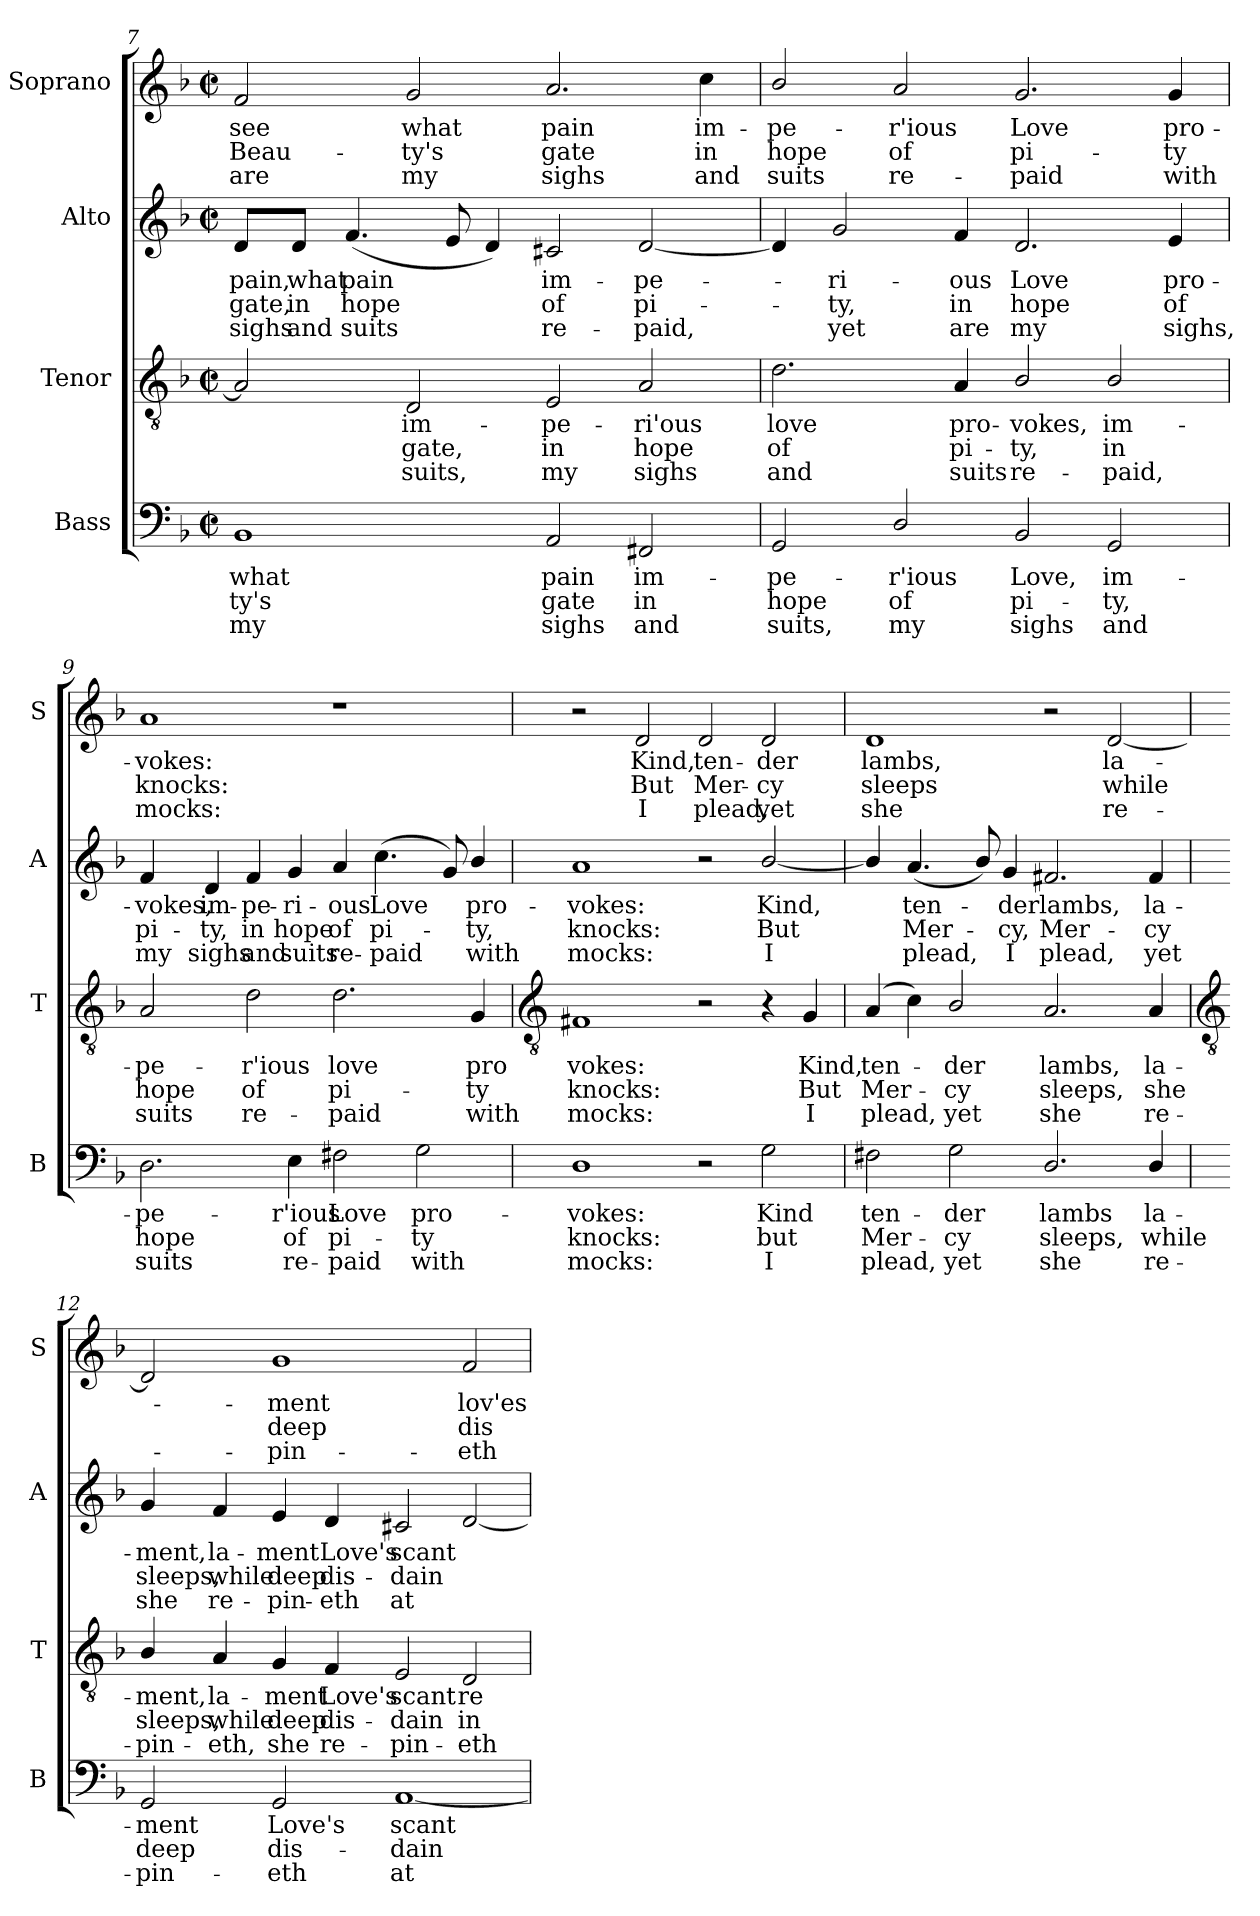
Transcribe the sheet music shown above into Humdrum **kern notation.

**kern	**text	**text	**text	**kern	**text	**text	**text	**kern	**text	**text	**text	**kern	**text	**text	**text
*part4	*part4	*part4	*part4	*part3	*part3	*part3	*part3	*part2	*part2	*part2	*part2	*part1	*part1	*part1	*part1
*staff4	*staff4	*staff4	*staff4	*staff3	*staff3	*staff3	*staff3	*staff2	*staff2	*staff2	*staff2	*staff1	*staff1	*staff1	*staff1
*I"Bass	*	*	*	*I"Tenor	*	*	*	*I"Alto	*	*	*	*I"Soprano	*	*	*
*I'B	*	*	*	*I'T	*	*	*	*I'A	*	*	*	*I'S	*	*	*
!!LO:LB:g=z
*clefF4	*	*	*	*clefGv2	*	*	*	*clefG2	*	*	*	*clefG2	*	*	*
*k[b-]	*	*	*	*k[b-]	*	*	*	*k[b-]	*	*	*	*k[b-]	*	*	*
*F:	*	*	*	*F:	*	*	*	*F:	*	*	*	*F:	*	*	*
*M4/2	*	*	*	*M4/2	*	*	*	*M4/2	*	*	*	*M4/2	*	*	*
*met(c|)	*	*	*	*met(c|)	*	*	*	*met(c|)	*	*	*	*met(c|)	*	*	*
=7	=7	=7	=7	=7	=7	=7	=7	=7	=7	=7	=7	=7	=7	=7	=7
!	!LO:LY:b	!LO:LY:b	!LO:LY:b	!	!	!	!	!	!LO:LY:b	!LO:LY:b	!LO:LY:b	!	!LO:LY:b	!LO:LY:b	!LO:LY:b
1BB-	what	ty's	my	2A]	.	.	.	8d/L	pain,	gate,	sighs	2f	see	Beau-	-are
!	!	!	!	!	!	!	!	!	!LO:LY:b	!LO:LY:b	!LO:LY:b	!	!	!	!
.	.	.	.	.	.	.	.	8d/J	what	in	and	.	.	.	.
!	!	!	!	!	!	!	!	!	!LO:LY:b	!LO:LY:b	!LO:LY:b	!	!	!	!
.	.	.	.	.	.	.	.	(<4.f	pain	hope	suits	.	.	.	.
!	!	!	!	!	!LO:LY:b	!LO:LY:b	!LO:LY:b	!	!	!	!	!	!LO:LY:b	!LO:LY:b	!LO:LY:b
.	.	.	.	2D	im-	-gate,	suits,	.	.	.	.	2g	what	ty's	my
.	.	.	.	.	.	.	.	8e	.	.	.	.	.	.	.
.	.	.	.	.	.	.	.	4d)	.	.	.	.	.	.	.
!	!LO:LY:b	!LO:LY:b	!LO:LY:b	!	!LO:LY:b	!LO:LY:b	!LO:LY:b	!	!LO:LY:b	!LO:LY:b	!LO:LY:b	!	!LO:LY:b	!LO:LY:b	!LO:LY:b
2AA	pain	gate	sighs	2E	pe-	-in	my	2c#X	im-	-of	re-	2.a	pain	gate	sighs
!	!LO:LY:b	!LO:LY:b	!LO:LY:b	!	!LO:LY:b	!LO:LY:b	!LO:LY:b	!	!LO:LY:b	!LO:LY:b	!LO:LY:b	!	!	!	!
2FF#X	im-	-in	and	2A	ri'ous	hope	sighs	[2d	-pe-	pi-	paid,	.	.	.	.
!	!	!	!	!	!	!	!	!	!	!	!	!	!LO:LY:b	!LO:LY:b	!LO:LY:b
.	.	.	.	.	.	.	.	.	.	.	.	4cc	im-	-in	and
=8	=8	=8	=8	=8	=8	=8	=8	=8	=8	=8	=8	=8	=8	=8	=8
!	!LO:LY:b	!LO:LY:b	!LO:LY:b	!	!LO:LY:b	!LO:LY:b	!LO:LY:b	!	!	!	!	!	!LO:LY:b	!LO:LY:b	!LO:LY:b
2GG	pe-	-hope	suits,	2.d	love	of	and	4d]	.	.	.	2b-/	pe-	-hope	suits
!	!	!	!	!	!	!	!	!	!LO:LY:b	!LO:LY:b	!LO:LY:b	!	!	!	!
.	.	.	.	.	.	.	.	2g	ri-	-ty,	yet	.	.	.	.
!	!LO:LY:b	!LO:LY:b	!LO:LY:b	!	!	!	!	!	!	!	!	!	!LO:LY:b	!LO:LY:b	!LO:LY:b
2D/	r'ious	of	my	.	.	.	.	.	.	.	.	2a	r'ious	of	re-
!	!	!	!	!	!LO:LY:b	!LO:LY:b	!LO:LY:b	!	!LO:LY:b	!LO:LY:b	!LO:LY:b	!	!	!	!
.	.	.	.	4A	pro-	-pi-	-suits	4f	ous	in	are	.	.	.	.
!	!LO:LY:b	!LO:LY:b	!LO:LY:b	!	!LO:LY:b	!LO:LY:b	!LO:LY:b	!	!LO:LY:b	!LO:LY:b	!LO:LY:b	!	!LO:LY:b	!LO:LY:b	!LO:LY:b
2BB-	Love,	pi-	-sighs	2B-/	vokes,	ty,	re-	2.d	Love	hope	my	2.g	-Love	pi-	-paid
!	!LO:LY:b	!LO:LY:b	!LO:LY:b	!	!LO:LY:b	!LO:LY:b	!LO:LY:b	!	!	!	!	!	!	!	!
2GG	im-	-ty,	and	2B-/	-im-	-in	paid,	.	.	.	.	.	.	.	.
!	!	!	!	!	!	!	!	!	!LO:LY:b	!LO:LY:b	!LO:LY:b	!	!LO:LY:b	!LO:LY:b	!LO:LY:b
.	.	.	.	.	.	.	.	4e	pro-	-of	sighs,	4g	pro-	-ty	with
=9	=9	=9	=9	=9	=9	=9	=9	=9	=9	=9	=9	=9	=9	=9	=9
!	!LO:LY:b	!LO:LY:b	!LO:LY:b	!	!LO:LY:b	!LO:LY:b	!LO:LY:b	!	!LO:LY:b	!LO:LY:b	!LO:LY:b	!	!LO:LY:b	!LO:LY:b	!LO:LY:b
2.D	pe-	-hope	suits	2A	pe-	-hope	suits	4f	vokes,	pi-	-my	1a	vokes:	knocks:	mocks:
!	!	!	!	!	!	!	!	!	!LO:LY:b	!LO:LY:b	!LO:LY:b	!	!	!	!
.	.	.	.	.	.	.	.	4d	im-	-ty,	sighs	.	.	.	.
!	!	!	!	!	!LO:LY:b	!LO:LY:b	!LO:LY:b	!	!LO:LY:b	!LO:LY:b	!LO:LY:b	!	!	!	!
.	.	.	.	2d	r'ious	of	re-	4f	pe-	-in	and	.	.	.	.
!	!LO:LY:b	!LO:LY:b	!LO:LY:b	!	!	!	!	!	!LO:LY:b	!LO:LY:b	!LO:LY:b	!	!	!	!
4E	r'ious	of	re-	.	.	.	.	4g	ri-	-hope	suits	.	.	.	.
!	!LO:LY:b	!LO:LY:b	!LO:LY:b	!	!LO:LY:b	!LO:LY:b	!LO:LY:b	!	!LO:LY:b	!LO:LY:b	!LO:LY:b	!	!	!	!
2F#X	-Love	pi-	-paid	2.d	-love	pi-	-paid	4a	ous	of	re-	1r	.	.	.
!	!	!	!	!	!	!	!	!	!LO:LY:b	!LO:LY:b	!LO:LY:b	!	!	!	!
.	.	.	.	.	.	.	.	(<4.cc\	-Love	pi-	-paid	.	.	.	.
!	!LO:LY:b	!LO:LY:b	!LO:LY:b	!	!	!	!	!	!	!	!	!	!	!	!
2G	pro-	-ty	with	.	.	.	.	.	.	.	.	.	.	.	.
.	.	.	.	.	.	.	.	8g)	.	.	.	.	.	.	.
!	!	!	!	!	!LO:LY:b	!LO:LY:b	!LO:LY:b	!	!LO:LY:b	!LO:LY:b	!LO:LY:b	!	!	!	!
.	.	.	.	4G	pro	ty	with	4b-/	pro-	-ty,	with	.	.	.	.
!!LO:LB:g=z
=10	=10	=10	=10	=10	=10	=10	=10	=10	=10	=10	=10	=10	=10	=10	=10
*	*	*	*	*clefGv2	*	*	*	*	*	*	*	*	*	*	*
!	!LO:LY:b	!LO:LY:b	!LO:LY:b	!	!LO:LY:b	!LO:LY:b	!LO:LY:b	!	!LO:LY:b	!LO:LY:b	!LO:LY:b	!	!	!	!
1D	vokes:	knocks:	mocks:	1F#X	vokes:	knocks:	mocks:	1a	vokes:	knocks:	mocks:	2r	.	.	.
!	!	!	!	!	!	!	!	!	!	!	!	!	!LO:LY:b	!LO:LY:b	!LO:LY:b
.	.	.	.	.	.	.	.	.	.	.	.	2d	Kind,	But	I
!	!	!	!	!	!	!	!	!	!	!	!	!	!LO:LY:b	!LO:LY:b	!LO:LY:b
2r	.	.	.	2r	.	.	.	2r	.	.	.	2d	ten-	-Mer-	-plead,
!	!LO:LY:b	!LO:LY:b	!LO:LY:b	!	!	!	!	!	!LO:LY:b	!LO:LY:b	!LO:LY:b	!	!LO:LY:b	!LO:LY:b	!LO:LY:b
2G	Kind	but	I	4r	.	.	.	[2b-/	Kind,	But	I	2d	der	cy	yet
!	!	!	!	!	!LO:LY:b	!LO:LY:b	!LO:LY:b	!	!	!	!	!	!	!	!
.	.	.	.	4G	Kind,	But	I	.	.	.	.	.	.	.	.
=11	=11	=11	=11	=11	=11	=11	=11	=11	=11	=11	=11	=11	=11	=11	=11
!	!LO:LY:b	!LO:LY:b	!LO:LY:b	!	!LO:LY:b	!LO:LY:b	!LO:LY:b	!	!	!	!	!	!LO:LY:b	!LO:LY:b	!LO:LY:b
2F#X	ten-	-Mer-	-plead,	(<4A	ten-	-Mer-	-plead,	4b-/]	.	.	.	1d	lambs,	sleeps	she
!	!	!	!	!	!	!	!	!	!LO:LY:b	!LO:LY:b	!LO:LY:b	!	!	!	!
.	.	.	.	4c\)	.	.	.	(<4.a	ten-	-Mer-	-plead,	.	.	.	.
!	!LO:LY:b	!LO:LY:b	!LO:LY:b	!	!LO:LY:b	!LO:LY:b	!LO:LY:b	!	!	!	!	!	!	!	!
2G	der	cy	yet	2B-/	der	cy	yet	.	.	.	.	.	.	.	.
.	.	.	.	.	.	.	.	8b-/)	.	.	.	.	.	.	.
!	!	!	!	!	!	!	!	!	!LO:LY:b	!LO:LY:b	!LO:LY:b	!	!	!	!
.	.	.	.	.	.	.	.	4g	der	cy,	I	.	.	.	.
!	!LO:LY:b	!LO:LY:b	!LO:LY:b	!	!LO:LY:b	!LO:LY:b	!LO:LY:b	!	!LO:LY:b	!LO:LY:b	!LO:LY:b	!	!	!	!
2.D/	lambs	sleeps,	she	2.A	lambs,	sleeps,	she	2.f#X	lambs,	Mer-	-plead,	2r	.	.	.
!	!	!	!	!	!	!	!	!	!	!	!	!	!LO:LY:b	!LO:LY:b	!LO:LY:b
.	.	.	.	.	.	.	.	.	.	.	.	[2d	la-	while	re-
!	!LO:LY:b	!LO:LY:b	!LO:LY:b	!	!LO:LY:b	!LO:LY:b	!LO:LY:b	!	!LO:LY:b	!LO:LY:b	!LO:LY:b	!	!	!	!
4D/	la-	-while	re-	4A	la-	-she	re-	4f#	la-	-cy	yet	.	.	.	.
!!LO:LB:g=z
=12	=12	=12	=12	=12	=12	=12	=12	=12	=12	=12	=12	=12	=12	=12	=12
*	*	*	*	*clefGv2	*	*	*	*	*	*	*	*	*	*	*
!	!LO:LY:b	!LO:LY:b	!LO:LY:b	!	!LO:LY:b	!LO:LY:b	!LO:LY:b	!	!LO:LY:b	!LO:LY:b	!LO:LY:b	!	!	!	!
2GG	-ment	deep	pin-	4B-/	-ment,	sleeps,	pin-	4g	ment,	sleeps,	she	2d]	.	.	.
!	!	!	!	!	!LO:LY:b	!LO:LY:b	!LO:LY:b	!	!LO:LY:b	!LO:LY:b	!LO:LY:b	!	!	!	!
.	.	.	.	4A	-la-	-while	eth,	4f	la-	-while	re-	.	.	.	.
!	!LO:LY:b	!LO:LY:b	!LO:LY:b	!	!LO:LY:b	!LO:LY:b	!LO:LY:b	!	!LO:LY:b	!LO:LY:b	!LO:LY:b	!	!LO:LY:b	!LO:LY:b	!LO:LY:b
2GG	-Love's	dis-	-eth	4G	ment	deep	she	4e	-ment	deep	pin-	1g	ment	deep	pin-
!	!	!	!	!	!LO:LY:b	!LO:LY:b	!LO:LY:b	!	!LO:LY:b	!LO:LY:b	!LO:LY:b	!	!	!	!
.	.	.	.	4F	Love's	dis-	-re-	4d	-Love's	dis-	-eth	.	.	.	.
!	!LO:LY:b	!LO:LY:b	!LO:LY:b	!	!LO:LY:b	!LO:LY:b	!LO:LY:b	!	!LO:LY:b	!LO:LY:b	!LO:LY:b	!	!	!	!
[1AA	scant	dain	at	2E	-scant	dain	pin-	2c#X	scant	dain	at	.	.	.	.
!	!	!	!	!	!LO:LY:b	!LO:LY:b	!LO:LY:b	!	!	!	!	!	!LO:LY:b	!LO:LY:b	!LO:LY:b
.	.	.	.	2D	-re-	-in-	-eth	[2d	.	.	.	2f	-lov'es	dis-	-eth
=	=	=	=	=	=	=	=	=	=	=	=	=	=	=	=
*-	*-	*-	*-	*-	*-	*-	*-	*-	*-	*-	*-	*-	*-	*-	*-
